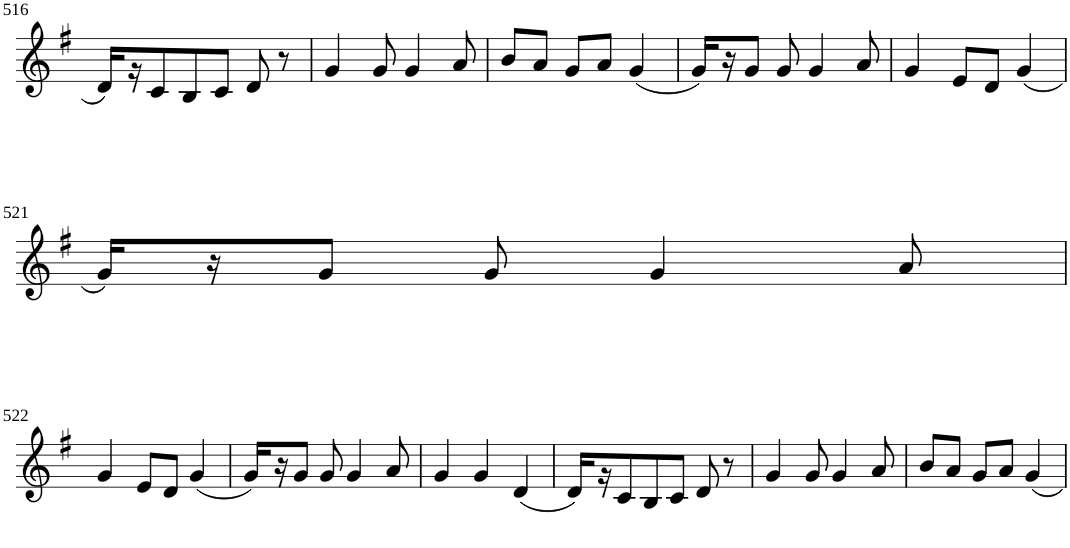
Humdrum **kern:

**kern
*part1
*staff1
*I"Violin
!!LO:PB:g=z
*clefG2
*k[f#]
*G:
*M3/4
=516
16d/LL
16r
8c/
8B/
8c/J
8d/
8r
=517
4g/
8g/
4g/
8a/
=518
8b/L
8a/J
8g/L
8a/J
(4g/
=519
16g/LL)
16r
8g/J
8g/
4g/
8a/
=520
4g/
8e/L
8d/J
(4g/
!!LO:LB:g=z
=521
16g/LL)
16r
8g/J
8g/
4g/
8a/
!!LO:LB:g=z
=522
4g/
8e/L
8d/J
(4g/
=523
16g/LL)
16r
8g/J
8g/
4g/
8a/
=524
4g/
4g/
(4d/
=525
16d/LL)
16r
8c/
8B/
8c/J
8d/
8r
=526
4g/
8g/
4g/
8a/
=527
8b/L
8a/J
8g/L
8a/J
4g/
=
*-
